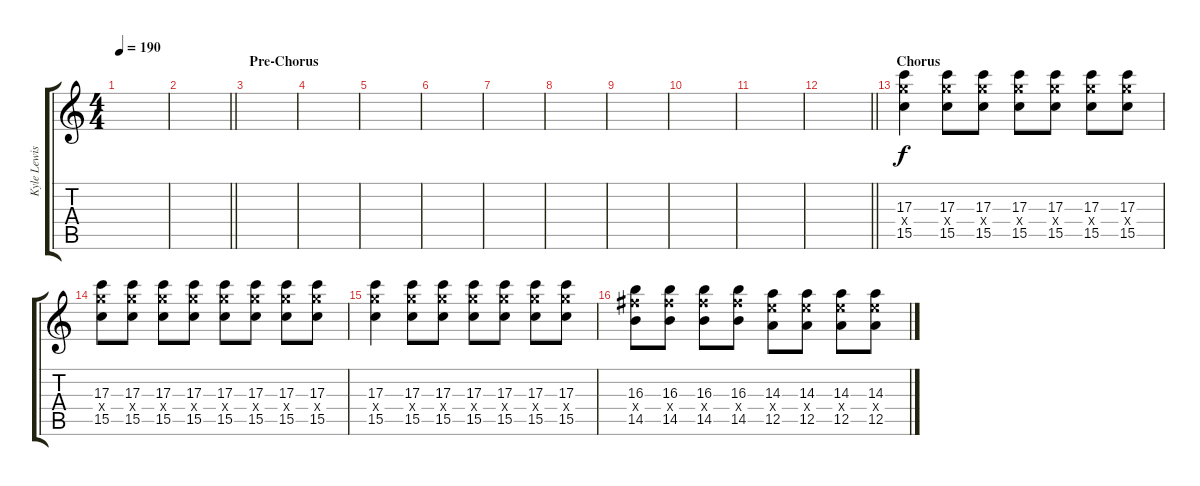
\track ("Kyle Lewis - Guitar" "Kyle Lewis") {instrument distortionguitar}
\staff {score tabs}
\tuning (E4 B3 G3 D3 A2 E2) {hide}
\ts (4 4)
\tempo 190
\clef g2
\ks c
|
\barLineRight lightlight
|
\section ("" "Pre-Chorus")
|
|
|
|
|
|
|
|
|
\barLineRight lightlight
|
\section ("" "Chorus")
(17.3 17.4{x} 15.5).4 (17.3 17.4{x} 15.5).8 (17.3 17.4{x} 15.5).8 (17.3 17.4{x} 15.5).8 (17.3 17.4{x} 15.5).8 (17.3 17.4{x} 15.5).8 (17.3 17.4{x} 15.5).8 |
(17.3 17.4{x} 15.5).8 (17.3 17.4{x} 15.5).8 (17.3 17.4{x} 15.5).8 (17.3 17.4{x} 15.5).8 (17.3 17.4{x} 15.5).8 (17.3 17.4{x} 15.5).8 (17.3 17.4{x} 15.5).8 (17.3 17.4{x} 15.5).8 |
(17.3 17.4{x} 15.5).4 (17.3 17.4{x} 15.5).8 (17.3 17.4{x} 15.5).8 (17.3 17.4{x} 15.5).8 (17.3 17.4{x} 15.5).8 (17.3 17.4{x} 15.5).8 (17.3 17.4{x} 15.5).8 |
(16.3 16.4{x} 14.5).8 (16.3 16.4{x} 14.5).8 (16.3 16.4{x} 14.5).8 (16.3 16.4{x} 14.5).8 (14.3 14.4{x} 12.5).8 (14.3 14.4{x} 12.5).8 (14.3 14.4{x} 12.5).8 (14.3 14.4{x} 12.5).8
